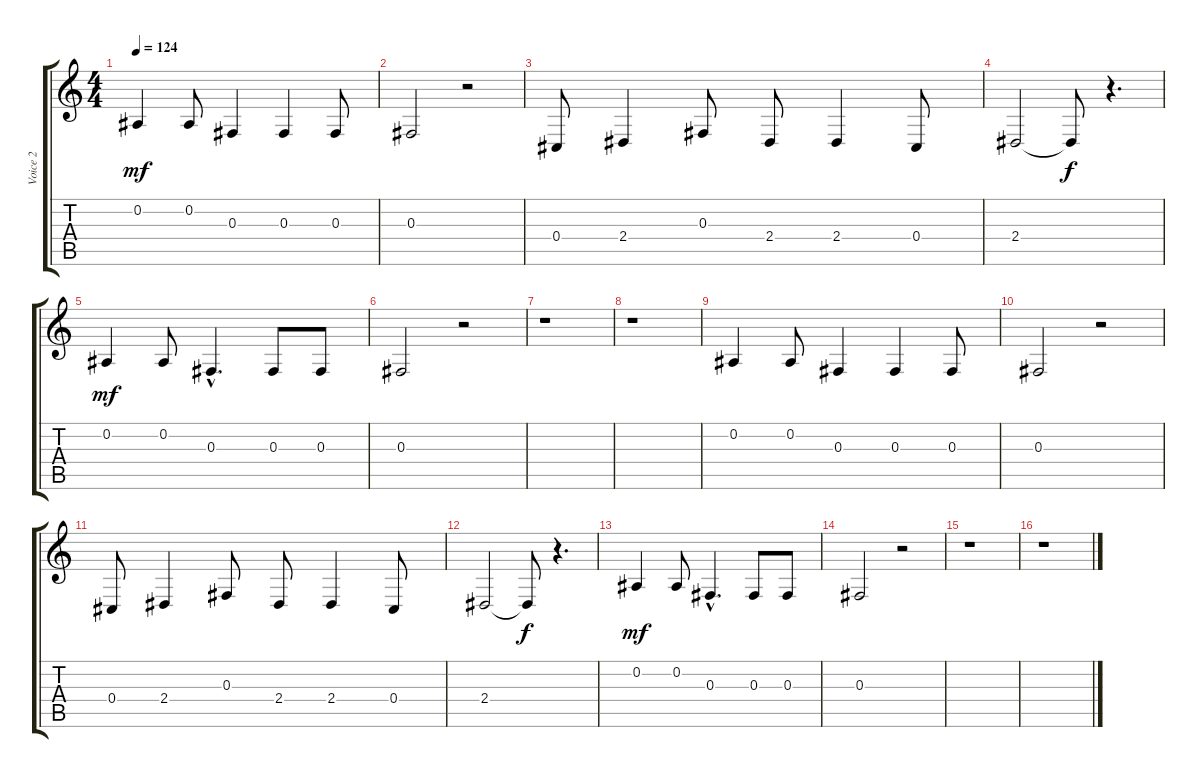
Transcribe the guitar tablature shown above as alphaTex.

\track ("Voice 2" "Voice 2") {instrument baritonesax}
\staff {score tabs}
\tuning (Eb4 Bb3 Gb3 Db3 Ab2 Eb2) {hide}
\ts (4 4)
\tempo 124
\clef g2
\ks c
0.2.4{dy mf} 0.2.8 0.3.4 0.3.4 0.3.8 |
0.3.2 r.2 |
0.4.8 2.4.4 0.3.8 2.4.8 2.4.4 0.4.8 |
2.4.2 2.4{t}.8{dy f} r.4{d} |
0.2.4{dy mf} 0.2.8 0.3{hac}.4{d} 0.3.8 0.3.8 |
0.3.2 r.2 |
r.1 |
r.1 |
0.2.4 0.2.8 0.3.4 0.3.4 0.3.8 |
0.3.2 r.2 |
0.4.8 2.4.4 0.3.8 2.4.8 2.4.4 0.4.8 |
2.4.2 2.4{t}.8{dy f} r.4{d} |
0.2.4{dy mf} 0.2.8 0.3{hac}.4{d} 0.3.8 0.3.8 |
0.3.2 r.2 |
r.1 |
r.1
